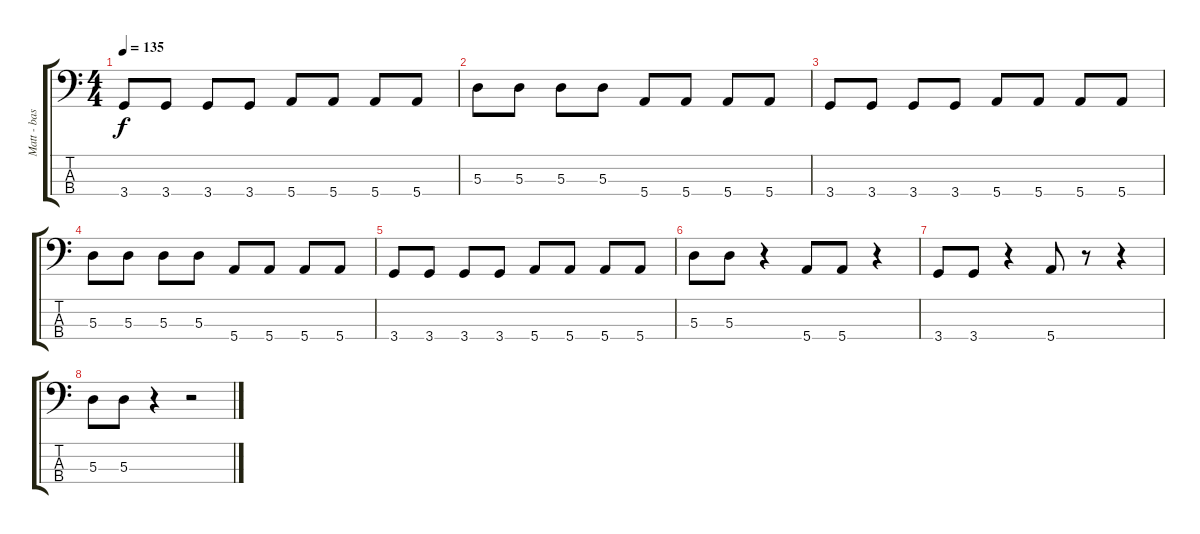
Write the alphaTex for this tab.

\track ("Matt - bass" "Matt - bas") {instrument electricbasspick}
\staff {score tabs}
\tuning (G2 D2 A1 E1) {hide}
\ts (4 4)
\tempo 135
\clef f4
\ks c
3.4.8{dy f} 3.4.8 3.4.8 3.4.8 5.4.8 5.4.8 5.4.8 5.4.8 |
5.3.8 5.3.8 5.3.8 5.3.8 5.4.8 5.4.8 5.4.8 5.4.8 |
3.4.8 3.4.8 3.4.8 3.4.8 5.4.8 5.4.8 5.4.8 5.4.8 |
5.3.8 5.3.8 5.3.8 5.3.8 5.4.8 5.4.8 5.4.8 5.4.8 |
3.4.8 3.4.8 3.4.8 3.4.8 5.4.8 5.4.8 5.4.8 5.4.8 |
5.3.8 5.3.8 r.4 5.4.8 5.4.8 r.4 |
3.4.8 3.4.8 r.4 5.4.8 r.8 r.4 |
5.3.8 5.3.8 r.4 r.2
